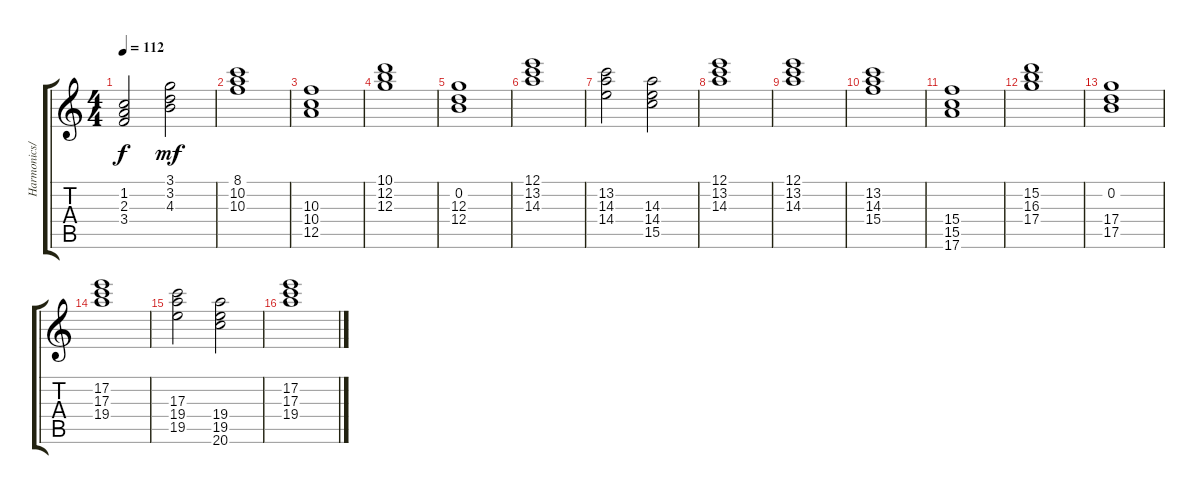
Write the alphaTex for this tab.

\track ("Harmonics/Organ" "Harmonics/") {instrument guitarharmonics}
\staff {score tabs}
\tuning (E4 B3 G3 D3 A2 E2) {hide}
\ts (4 4)
\tempo 112
\clef g2
\ks c
(1.2{t} 2.3{t} 3.4{t}).2{dy f} (3.1 3.2 4.3).2{dy mf} |
(8.1 10.2 10.3).1{volume 10 balance 8 instrument rockorgan} |
(10.3 10.4 12.5).1 |
(10.1 12.2 12.3).1 |
(0.2 12.3 12.4).1 |
(12.1 13.2 14.3).1 |
(13.2 14.3 14.4).2 (14.3 14.4 15.5).2 |
(12.1 13.2 14.3).1 |
(12.1 13.2 14.3).1 |
(13.2 14.3 15.4).1 |
(15.4 15.5 17.6).1 |
(15.2 16.3 17.4).1 |
(0.2 17.4 17.5).1 |
(17.2 17.3 19.4).1 |
(17.3 19.4 19.5).2 (19.4 19.5 20.6).2 |
(17.2 17.3 19.4).1
